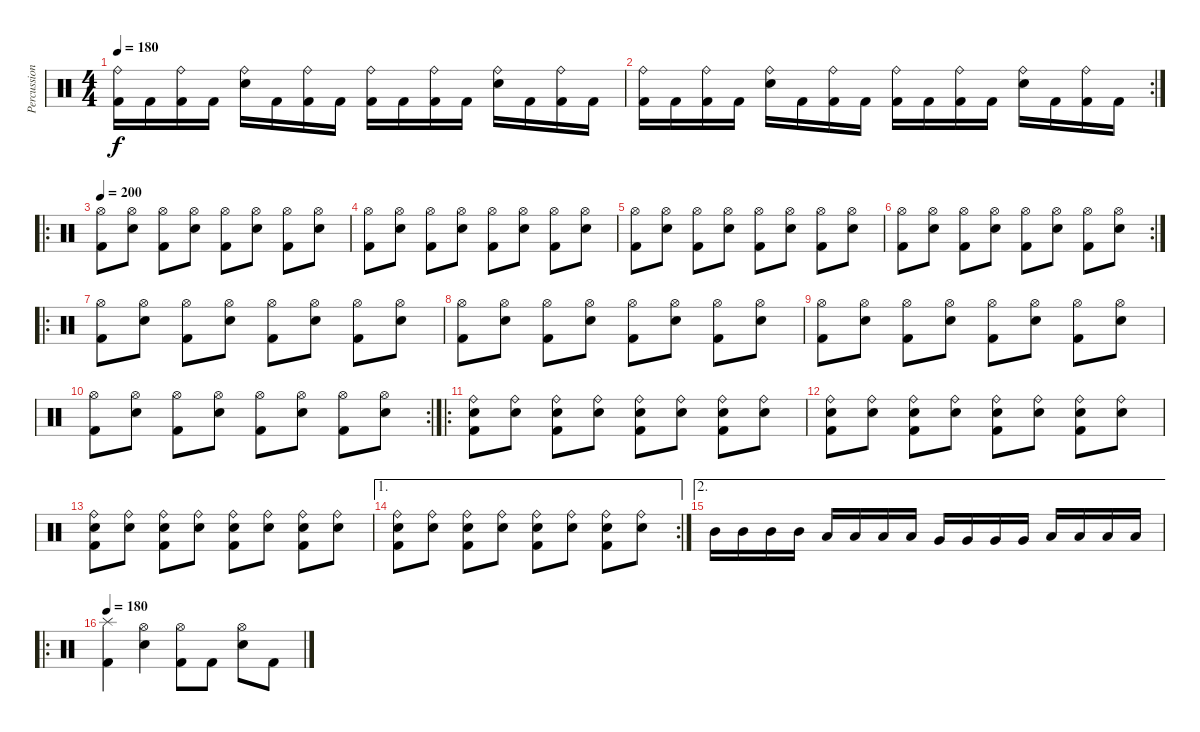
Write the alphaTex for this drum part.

\track ("Percussions" "Percussion") {instrument percussion}
\staff {score}
\articulation defaults
\ts (4 4)
\tempo 180
\clef neutral
\ks c
("Kick (hit) 2" "Ride (bell)").16{dy f} "Kick (hit) 2".16 ("Kick (hit) 2" "Ride (bell)").16 "Kick (hit) 2".16 ("Snare (hit) 2" "Ride (bell)").16 "Kick (hit) 2".16 ("Kick (hit) 2" "Ride (bell)").16 "Kick (hit) 2".16 ("Kick (hit) 2" "Ride (bell)").16 "Kick (hit) 2".16 ("Kick (hit) 2" "Ride (bell)").16 "Kick (hit) 2".16 ("Snare (hit) 2" "Ride (bell)").16 "Kick (hit) 2".16 ("Kick (hit) 2" "Ride (bell)").16 "Kick (hit) 2".16 |
\rc 2
("Kick (hit) 2" "Ride (bell)").16 "Kick (hit) 2".16 ("Kick (hit) 2" "Ride (bell)").16 "Kick (hit) 2".16 ("Snare (hit) 2" "Ride (bell)").16 "Kick (hit) 2".16 ("Kick (hit) 2" "Ride (bell)").16 "Kick (hit) 2".16 ("Kick (hit) 2" "Ride (bell)").16 "Kick (hit) 2".16 ("Kick (hit) 2" "Ride (bell)").16 "Kick (hit) 2".16 ("Snare (hit) 2" "Ride (bell)").16 "Kick (hit) 2".16 ("Kick (hit) 2" "Ride (bell)").16 "Kick (hit) 2".16 |
\ro
\tempo 200
("Kick (hit) 2" "Hi-Hat (open)").8 ("Snare (hit) 2" "Hi-Hat (open)").8 ("Kick (hit) 2" "Hi-Hat (open)").8 ("Snare (hit) 2" "Hi-Hat (open)").8 ("Kick (hit) 2" "Hi-Hat (open)").8 ("Snare (hit) 2" "Hi-Hat (open)").8 ("Kick (hit) 2" "Hi-Hat (open)").8 ("Snare (hit) 2" "Hi-Hat (open)").8 |
("Kick (hit) 2" "Hi-Hat (open)").8 ("Snare (hit) 2" "Hi-Hat (open)").8 ("Kick (hit) 2" "Hi-Hat (open)").8 ("Snare (hit) 2" "Hi-Hat (open)").8 ("Kick (hit) 2" "Hi-Hat (open)").8 ("Snare (hit) 2" "Hi-Hat (open)").8 ("Kick (hit) 2" "Hi-Hat (open)").8 ("Snare (hit) 2" "Hi-Hat (open)").8 |
("Kick (hit) 2" "Hi-Hat (open)").8 ("Snare (hit) 2" "Hi-Hat (open)").8 ("Kick (hit) 2" "Hi-Hat (open)").8 ("Snare (hit) 2" "Hi-Hat (open)").8 ("Kick (hit) 2" "Hi-Hat (open)").8 ("Snare (hit) 2" "Hi-Hat (open)").8 ("Kick (hit) 2" "Hi-Hat (open)").8 ("Snare (hit) 2" "Hi-Hat (open)").8 |
\rc 2
("Kick (hit) 2" "Hi-Hat (open)").8 ("Snare (hit) 2" "Hi-Hat (open)").8 ("Kick (hit) 2" "Hi-Hat (open)").8 ("Snare (hit) 2" "Hi-Hat (open)").8 ("Kick (hit) 2" "Hi-Hat (open)").8 ("Snare (hit) 2" "Hi-Hat (open)").8 ("Kick (hit) 2" "Hi-Hat (open)").8 ("Snare (hit) 2" "Hi-Hat (open)").8 |
\ro
("Kick (hit) 2" "Hi-Hat (open)").8 ("Snare (hit) 2" "Hi-Hat (open)").8 ("Kick (hit) 2" "Hi-Hat (open)").8 ("Snare (hit) 2" "Hi-Hat (open)").8 ("Kick (hit) 2" "Hi-Hat (open)").8 ("Snare (hit) 2" "Hi-Hat (open)").8 ("Kick (hit) 2" "Hi-Hat (open)").8 ("Snare (hit) 2" "Hi-Hat (open)").8 |
("Kick (hit) 2" "Hi-Hat (open)").8 ("Snare (hit) 2" "Hi-Hat (open)").8 ("Kick (hit) 2" "Hi-Hat (open)").8 ("Snare (hit) 2" "Hi-Hat (open)").8 ("Kick (hit) 2" "Hi-Hat (open)").8 ("Snare (hit) 2" "Hi-Hat (open)").8 ("Kick (hit) 2" "Hi-Hat (open)").8 ("Snare (hit) 2" "Hi-Hat (open)").8 |
("Kick (hit) 2" "Hi-Hat (open)").8 ("Snare (hit) 2" "Hi-Hat (open)").8 ("Kick (hit) 2" "Hi-Hat (open)").8 ("Snare (hit) 2" "Hi-Hat (open)").8 ("Kick (hit) 2" "Hi-Hat (open)").8 ("Snare (hit) 2" "Hi-Hat (open)").8 ("Kick (hit) 2" "Hi-Hat (open)").8 ("Snare (hit) 2" "Hi-Hat (open)").8 |
\rc 2
("Kick (hit) 2" "Hi-Hat (open)").8 ("Snare (hit) 2" "Hi-Hat (open)").8 ("Kick (hit) 2" "Hi-Hat (open)").8 ("Snare (hit) 2" "Hi-Hat (open)").8 ("Kick (hit) 2" "Hi-Hat (open)").8 ("Snare (hit) 2" "Hi-Hat (open)").8 ("Kick (hit) 2" "Hi-Hat (open)").8 ("Snare (hit) 2" "Hi-Hat (open)").8 |
\ro
("Kick (hit) 2" "Snare (hit) 2" "Ride (bell)").8 ("Snare (hit) 2" "Ride (bell)").8 ("Kick (hit) 2" "Snare (hit) 2" "Ride (bell)").8 ("Snare (hit) 2" "Ride (bell)").8 ("Kick (hit) 2" "Snare (hit) 2" "Ride (bell)").8 ("Snare (hit) 2" "Ride (bell)").8 ("Kick (hit) 2" "Snare (hit) 2" "Ride (bell)").8 ("Snare (hit) 2" "Ride (bell)").8 |
("Kick (hit) 2" "Snare (hit) 2" "Ride (bell)").8 ("Snare (hit) 2" "Ride (bell)").8 ("Kick (hit) 2" "Snare (hit) 2" "Ride (bell)").8 ("Snare (hit) 2" "Ride (bell)").8 ("Kick (hit) 2" "Snare (hit) 2" "Ride (bell)").8 ("Snare (hit) 2" "Ride (bell)").8 ("Kick (hit) 2" "Snare (hit) 2" "Ride (bell)").8 ("Snare (hit) 2" "Ride (bell)").8 |
("Kick (hit) 2" "Snare (hit) 2" "Ride (bell)").8 ("Snare (hit) 2" "Ride (bell)").8 ("Kick (hit) 2" "Snare (hit) 2" "Ride (bell)").8 ("Snare (hit) 2" "Ride (bell)").8 ("Kick (hit) 2" "Snare (hit) 2" "Ride (bell)").8 ("Snare (hit) 2" "Ride (bell)").8 ("Kick (hit) 2" "Snare (hit) 2" "Ride (bell)").8 ("Snare (hit) 2" "Ride (bell)").8 |
\ae 1
\rc 2
("Kick (hit) 2" "Snare (hit) 2" "Ride (bell)").8 ("Snare (hit) 2" "Ride (bell)").8 ("Kick (hit) 2" "Snare (hit) 2" "Ride (bell)").8 ("Snare (hit) 2" "Ride (bell)").8 ("Kick (hit) 2" "Snare (hit) 2" "Ride (bell)").8 ("Snare (hit) 2" "Ride (bell)").8 ("Kick (hit) 2" "Snare (hit) 2" "Ride (bell)").8 ("Snare (hit) 2" "Ride (bell)").8 |
\ae 2 "Mid Tom (hit)".16 "Mid Tom (hit)".16 "Mid Tom (hit)".16 "Mid Tom (hit)".16 "Low Tom (hit)".16 "Low Tom (hit)".16 "Low Tom (hit)".16 "Low Tom (hit)".16 "Very Low Tom (hit)".16 "Very Low Tom (hit)".16 "Very Low Tom (hit)".16 "Very Low Tom (hit)".16 "Low Floor Tom (hit)".16 "Low Floor Tom (hit)".16 "Low Floor Tom (hit)".16 "Low Floor Tom (hit)".16
|
\ro
\tempo 180
("Kick (hit) 2" "Splash (hit)").4 ("Snare (hit) 2" "Hi-Hat (open)").4 ("Kick (hit) 2" "Hi-Hat (open)").8 "Kick (hit) 2".8 ("Snare (hit) 2" "Hi-Hat (open)").8 "Kick (hit) 2".8
